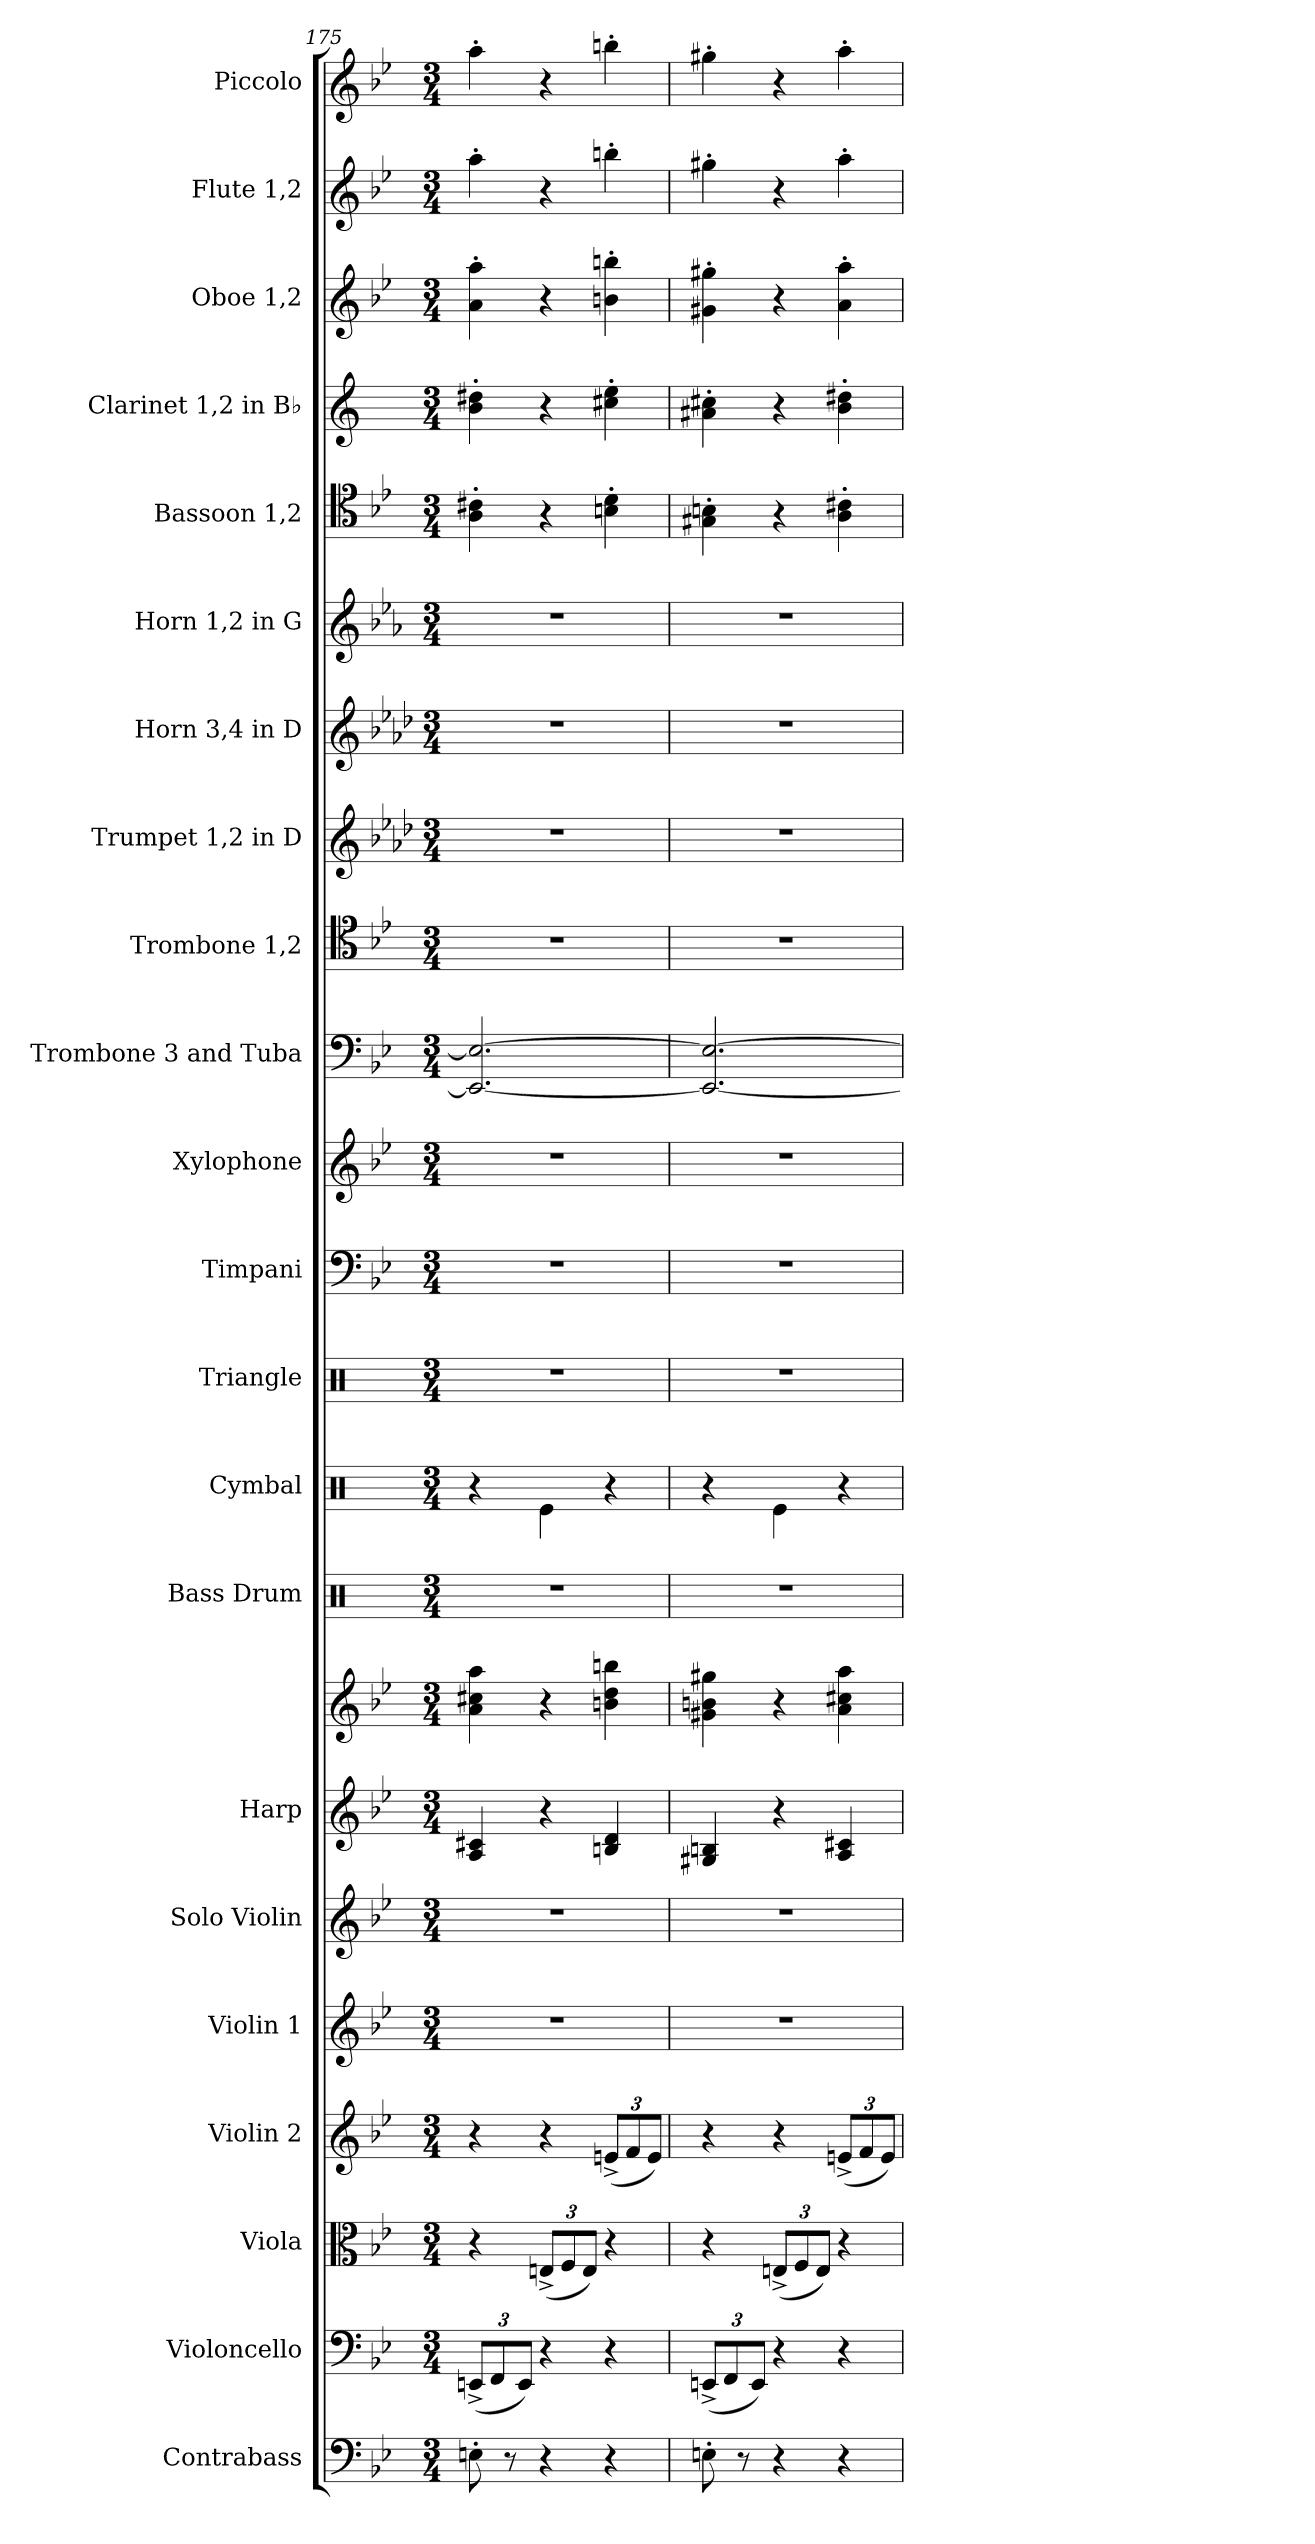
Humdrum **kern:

**kern	**kern	**kern	**kern	**kern	**kern	**kern	**kern	**kern	**kern	**kern	**kern	**kern	**kern	**kern	**kern	**kern	**kern	**kern	**kern	**kern	**kern	**kern
*part22	*part21	*part20	*part19	*part18	*part17	*part16	*part16	*part15	*part14	*part13	*part12	*part11	*part10	*part9	*part8	*part7	*part6	*part5	*part4	*part3	*part2	*part1
*staff23	*staff22	*staff21	*staff20	*staff19	*staff18	*staff17	*staff16	*staff15	*staff14	*staff13	*staff12	*staff11	*staff10	*staff9	*staff8	*staff7	*staff6	*staff5	*staff4	*staff3	*staff2	*staff1
*I"Contrabass	*I"Violoncello	*I"Viola	*I"Violin 2	*I"Violin 1	*I"Solo Violin	*I"Harp	*	*I"Bass Drum	*I"Cymbal	*I"Triangle	*I"Timpani	*I"Xylophone	*I"Trombone 3 and Tuba	*I"Trombone 1,2	*I"Trumpet 1,2 in D	*I"Horn 3,4 in D	*I"Horn 1,2 in G	*I"Bassoon 1,2	*I"Clarinet 1,2 in B♭	*I"Oboe 1,2	*I"Flute 1,2	*I"Piccolo
*I'Cb.	*I'Vc.	*I'Vla.	*I'Vln. 2	*I'Vln. 1	*I'Solo Vln.	*I'Hrp.	*	*I'B.D	*I'Cym.	*I'Trgl.	*I'Timp.	*I'Xyl.	*I'Tbn. 3 and Tba.	*I'Tbn. 1,2	*I'Tpt. 1,2 in D	*I'Hn. 3,4 in D	*I'Hn. 1,2 in G	*I'Bsn. 1,2	*I'Cl. 1,2 in B♭	*I'Ob. 1,2	*I'Fl. 1,2	*I'Picc.
*clefF4	*clefF4	*clefC3	*clefG2	*clefG2	*clefG2	*clefG2	*clefG2	*clefX	*clefX	*clefX	*clefF4	*clefG2	*clefF4	*clefC4	*clefG2	*clefG2	*clefG2	*clefC4	*clefG2	*clefG2	*clefG2	*clefG2
*ITrd7c12	*	*	*	*	*	*	*	*	*	*	*	*ITrd-7c-12	*	*	*ITrd-1c-2	*ITrd6c10	*ITrd3c5	*	*ITrd1c2	*	*	*ITrd-7c-12
*k[b-e-]	*k[b-e-]	*k[b-e-]	*k[b-e-]	*k[b-e-]	*k[b-e-]	*k[b-e-]	*k[b-e-]	*k[]	*k[]	*k[]	*k[b-e-]	*k[b-e-]	*k[b-e-]	*k[b-e-]	*k[b-e-]	*k[b-e-]	*k[b-e-]	*k[b-e-]	*k[b-e-]	*k[b-e-]	*k[b-e-]	*k[b-e-]
*M3/4	*M3/4	*M3/4	*M3/4	*M3/4	*M3/4	*M3/4	*M3/4	*M3/4	*M3/4	*M3/4	*M3/4	*M3/4	*M3/4	*M3/4	*M3/4	*M3/4	*M3/4	*M3/4	*M3/4	*M3/4	*M3/4	*M3/4
*	*Xbrackettup	*	*	*	*	*	*	*	*	*	*	*	*	*	*	*	*	*	*	*	*	*
=175	=175	=175	=175	=175	=175	=175	=175	=175	=175	=175	=175	=175	=175	=175	=175	=175	=175	=175	=175	=175	=175	=175
8EEn'\	(<12EEn^/L	4r	4r	2.r	2.r	4A/ 4c#X/	4a\ 4cc#X\ 4aa\	2.r	4r	2.r	2.r	2.r	2.EE/_ 2.E/_	2.r	2.r	2.r	2.r	4A\' 4c#X\'	4a\' 4cc#X\'	4a\' 4aa\'	4aa'\	4aaa'\
.	12FF/	.	.	.	.	.	.	.	.	.	.	.	.	.	.	.	.	.	.	.	.	.
8r	.	.	.	.	.	.	.	.	.	.	.	.	.	.	.	.	.	.	.	.	.	.
.	12EE/J)	.	.	.	.	.	.	.	.	.	.	.	.	.	.	.	.	.	.	.	.	.
*	*	*Xbrackettup	*	*	*	*	*	*	*	*	*	*	*	*	*	*	*	*	*	*	*	*
4r	4r	(<12En^/L	4r	.	.	4r	4r	.	4Re\	.	.	.	.	.	.	.	.	4r	4r	4r	4r	4r
.	.	12F/	.	.	.	.	.	.	.	.	.	.	.	.	.	.	.	.	.	.	.	.
.	.	12E/J)	.	.	.	.	.	.	.	.	.	.	.	.	.	.	.	.	.	.	.	.
*	*	*	*Xbrackettup	*	*	*	*	*	*	*	*	*	*	*	*	*	*	*	*	*	*	*
4r	4r	4r	(<12en^/L	.	.	4Bn/ 4d/	4bn\ 4dd\ 4bbn\	.	4r	.	.	.	.	.	.	.	.	4Bn\' 4d\'	4bn\' 4dd\'	4bn\' 4bbn\'	4bbn'\	4bbbn'\
.	.	.	12f/	.	.	.	.	.	.	.	.	.	.	.	.	.	.	.	.	.	.	.
.	.	.	12e/J)	.	.	.	.	.	.	.	.	.	.	.	.	.	.	.	.	.	.	.
=176	=176	=176	=176	=176	=176	=176	=176	=176	=176	=176	=176	=176	=176	=176	=176	=176	=176	=176	=176	=176	=176	=176
8EEn'\	(<12EEn^/L	4r	4r	2.r	2.r	4G#X/ 4Bn/	4g#X\ 4bn\ 4gg#X\	2.r	4r	2.r	2.r	2.r	2.EE/_ 2.E/_	2.r	2.r	2.r	2.r	4G#X\' 4Bn\'	4g#X\' 4bn\'	4g#X\' 4gg#X\'	4gg#X'\	4ggg#X'\
.	12FF/	.	.	.	.	.	.	.	.	.	.	.	.	.	.	.	.	.	.	.	.	.
8r	.	.	.	.	.	.	.	.	.	.	.	.	.	.	.	.	.	.	.	.	.	.
.	12EE/J)	.	.	.	.	.	.	.	.	.	.	.	.	.	.	.	.	.	.	.	.	.
4r	4r	(<12En^/L	4r	.	.	4r	4r	.	4Re\	.	.	.	.	.	.	.	.	4r	4r	4r	4r	4r
.	.	12F/	.	.	.	.	.	.	.	.	.	.	.	.	.	.	.	.	.	.	.	.
.	.	12E/J)	.	.	.	.	.	.	.	.	.	.	.	.	.	.	.	.	.	.	.	.
4r	4r	4r	(<12en^/L	.	.	4A/ 4c#X/	4a\ 4cc#X\ 4aa\	.	4r	.	.	.	.	.	.	.	.	4A\' 4c#X\'	4a\' 4cc#X\'	4a\' 4aa\'	4aa'\	4aaa'\
.	.	.	12f/	.	.	.	.	.	.	.	.	.	.	.	.	.	.	.	.	.	.	.
.	.	.	12e/J)	.	.	.	.	.	.	.	.	.	.	.	.	.	.	.	.	.	.	.
=	=	=	=	=	=	=	=	=	=	=	=	=	=	=	=	=	=	=	=	=	=	=
*-	*-	*-	*-	*-	*-	*-	*-	*-	*-	*-	*-	*-	*-	*-	*-	*-	*-	*-	*-	*-	*-	*-
